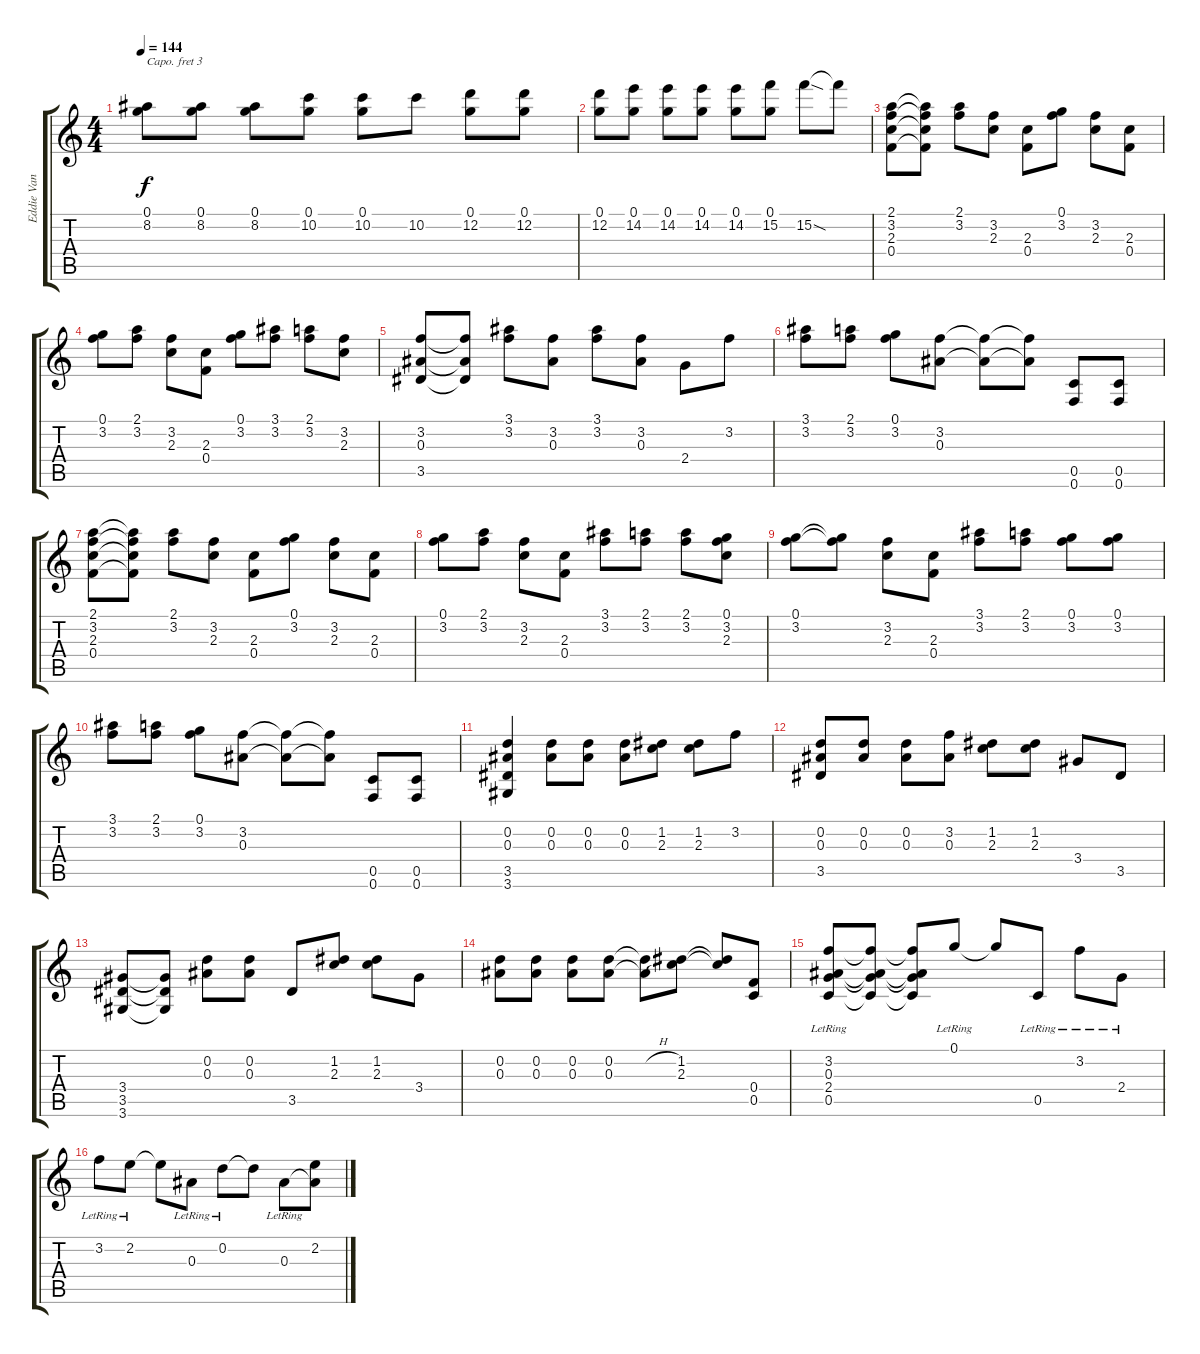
\track ("Eddie Van Halen" "Eddie Van ") {instrument overdrivenguitar}
\staff {score tabs}
\capo 3
\tuning (E4 B3 G3 D3 A2 D2) {hide}
\ts (4 4)
\tempo 144
\clef g2
\ks c
(0.1 8.2).8{dy f} (0.1 8.2).8 (0.1 8.2).8 (0.1 10.2).8 (0.1 10.2).8 10.2.8 (0.1 12.2).8 (0.1 12.2).8 |
(0.1 12.2).8 (0.1 14.2).8 (0.1 14.2).8 (0.1 14.2).8 (0.1 14.2).8 (0.1 15.2).8 15.2{sod}.8 15.2{t}.8 |
(2.1 3.2 2.3 0.4).8 (2.1{t} 3.2{t} 2.3{t} 0.4{t}).8 (2.1 3.2).8 (3.2 2.3).8 (2.3 0.4).8 (0.1 3.2).8 (3.2 2.3).8 (2.3 0.4).8 |
(0.1 3.2).8 (2.1 3.2).8 (3.2 2.3).8 (2.3 0.4).8 (0.1 3.2).8 (3.1 3.2).8 (2.1 3.2).8 (3.2 2.3).8 |
(3.2 0.3 3.5).8 (3.2{t} 0.3{t} 3.5{t}).8 (3.1 3.2).8 (3.2 0.3).8 (3.1 3.2).8 (3.2 0.3).8 2.4.8 3.2.8 |
(3.1 3.2).8 (2.1 3.2).8 (0.1 3.2).8 (3.2 0.3).8 (3.2{t} 0.3{t}).8 (3.2{t} 0.3{t}).8 (0.5 0.6).8 (0.5 0.6).8 |
(2.1 3.2 2.3 0.4).8 (2.1{t} 3.2{t} 2.3{t} 0.4{t}).8 (2.1 3.2).8 (3.2 2.3).8 (2.3 0.4).8 (0.1 3.2).8 (3.2 2.3).8 (2.3 0.4).8 |
(0.1 3.2).8 (2.1 3.2).8 (3.2 2.3).8 (2.3 0.4).8 (3.1 3.2).8 (2.1 3.2).8 (2.1 3.2).8 (0.1 3.2 2.3).8 |
(0.1 3.2).8 (0.1{t} 3.2{t}).8 (3.2 2.3).8 (2.3 0.4).8 (3.1 3.2).8 (2.1 3.2).8 (0.1 3.2).8 (0.1 3.2).8 |
(3.1 3.2).8 (2.1 3.2).8 (0.1 3.2).8 (3.2 0.3).8 (3.2{t} 0.3{t}).8 (3.2{t} 0.3{t}).8 (0.5 0.6).8 (0.5 0.6).8 |
(0.2 0.3 3.5 3.6).4 (0.2 0.3).8 (0.2 0.3).8 (0.2 0.3).8 (1.2 2.3).8 (1.2 2.3).8 3.2.8 |
(0.2 0.3 3.5).8 (0.2 0.3).8 (0.2 0.3).8 (3.2 0.3).8 (1.2 2.3).8 (1.2 2.3).8 3.4.8 3.5.8 |
(3.4 3.5 3.6).8 (3.4{t} 3.5{t} 3.6{t}).8 (0.2 0.3).8 (0.2 0.3).8 3.5.8 (1.2 2.3).8 (1.2 2.3).8 3.4.8 |
(0.2 0.3).8 (0.2 0.3).8 (0.2 0.3).8 (0.2 0.3).8 (0.2{h t} 0.3{h t}).8 (1.2 2.3).8 (1.2{t} 2.3{t}).8 (0.4 0.5).8 |
(3.2{lr} 0.3 2.4 0.5).8 (3.2{t} 0.3{t} 2.4{t} 0.5{t}).8 (3.2{t} 0.3{t} 2.4{t} 0.5{t}).8 0.1{lr}.8 0.1{t}.8 0.5{lr}.8 3.2{lr}.8 2.4{lr}.8 |
3.2{lr}.8 2.2{lr}.8 2.2{t}.8 0.3{lr}.8 0.2{lr}.8 0.2{t}.8 0.3{lr}.8 (2.2{sl} 0.3{t}).8
